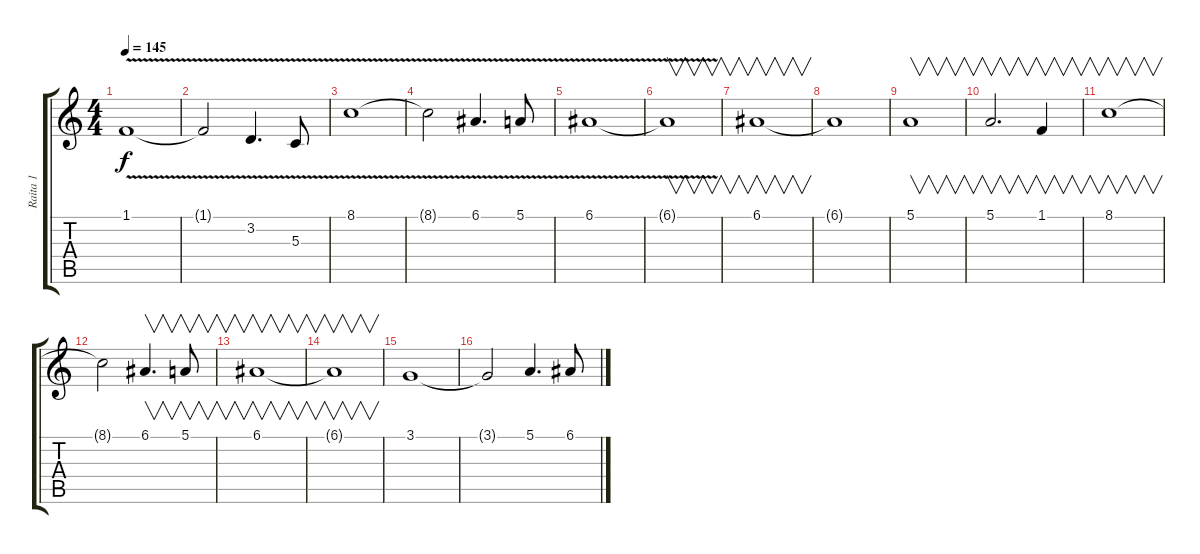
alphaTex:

\track ("Raita 1" "Raita 1") {instrument lead1square}
\staff {score tabs}
\tuning (E4 B3 G3 D3 A2 E2) {hide}
\ts (4 4)
\tempo 145
\clef g2
\ks c
1.1{v}.1{dy f} |
1.1{v t}.2 3.2{v}.4{d} 5.3{v}.8 |
8.1{v}.1 |
8.1{v t}.2 6.1{v}.4{d} 5.1{v}.8 |
6.1{v}.1 |
6.1{t}.1{v} |
6.1.1{v} |
6.1{t}.1 |
5.1.1{v} |
5.1.2{v d} 1.1.4{v} |
8.1.1{v} |
8.1{t}.2 6.1.4{v d} 5.1.8{v} |
6.1.1{v} |
6.1{t}.1{v volume 8} |
3.1.1{volume 13} |
3.1{t}.2 5.1.4{d} 6.1.8
